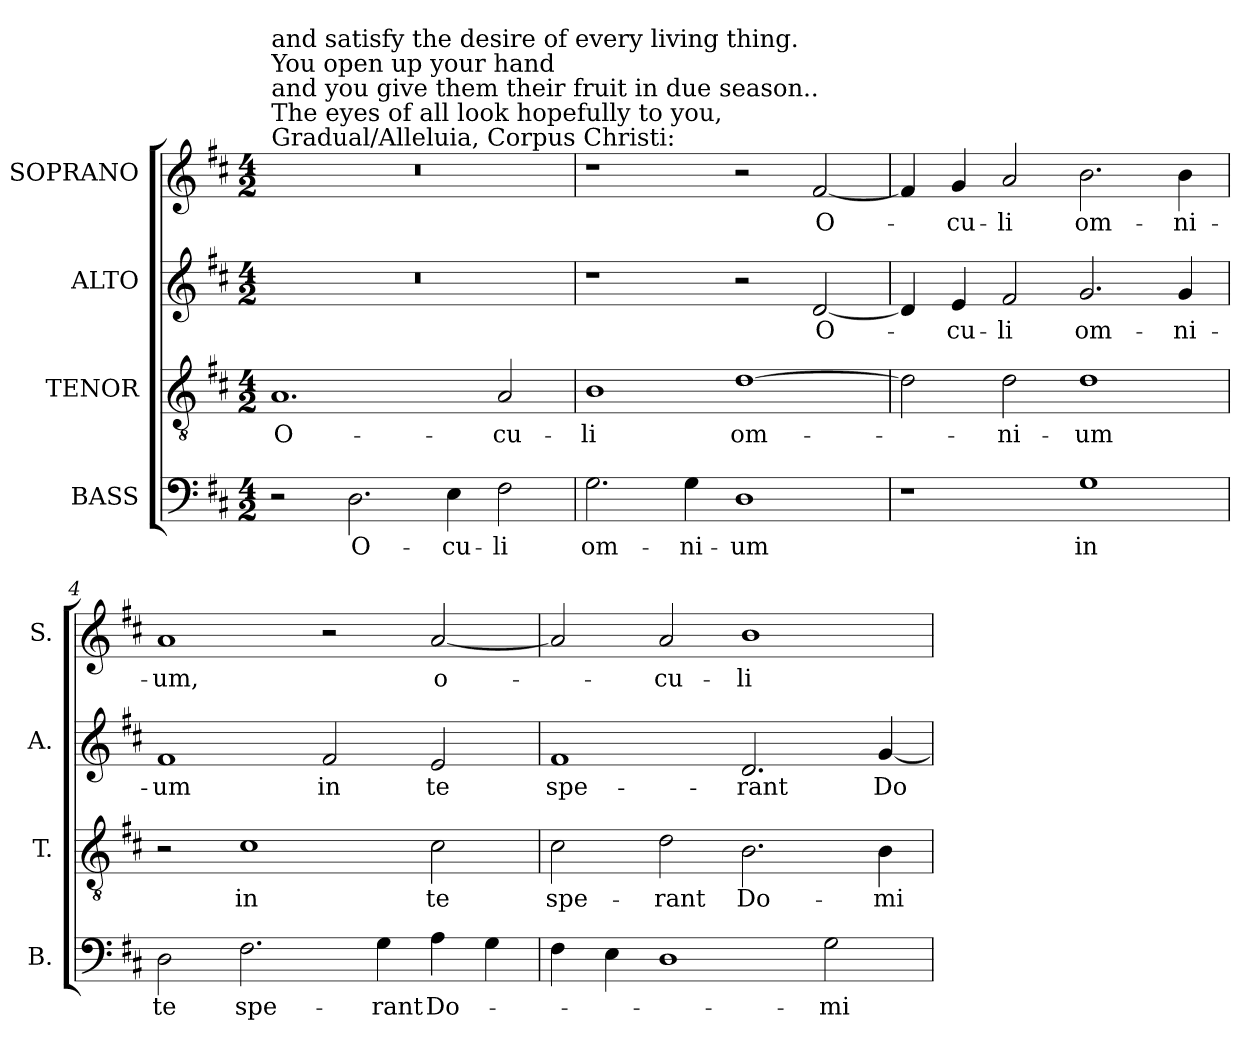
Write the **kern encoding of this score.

**kern	**text	**kern	**text	**kern	**text	**kern	**text
*part4	*part4	*part3	*part3	*part2	*part2	*part1	*part1
*staff4	*staff4	*staff3	*staff3	*staff2	*staff2	*staff1	*staff1
*I"BASS	*	*I"TENOR	*	*I"ALTO	*	*I"SOPRANO	*
*I'B.	*	*I'T.	*	*I'A.	*	*I'S.	*
!!LO:PB:g=z
*clefF4	*	*clefGv2	*	*clefG2	*	*clefG2	*
*	*	*ITrd7c12	*	*	*	*	*
*k[f#c#]	*	*k[f#c#]	*	*k[f#c#]	*	*k[f#c#]	*
*D:	*	*D:	*	*D:	*	*D:	*
*M4/2	*	*M4/2	*	*M4/2	*	*M4/2	*
*MM176	*	*MM176	*	*MM176	*	*MM176	*
=1	=1	=1	=1	=1	=1	=1	=1
!	!	!	!	!	!	!LO:TX:a:t=Gradual/Alleluia, Corpus Christi&colon;	!
!	!	!	!	!	!	!LO:TX:t=The eyes of all look hopefully to you,	!
!	!	!	!	!	!	!LO:TX:t=and you give them their fruit in due season..	!
!	!	!	!	!	!	!LO:TX:t=You open up your hand	!
!	!	!	!	!	!	!LO:TX:t=and satisfy the desire of every living thing.	!
!	!	!	!LO:LY:b:color=#000000	!LO:N:vis=1	!	!LO:N:vis=1	!
2r	.	1.AAi	O-	0r	.	0r	.
!	!LO:LY:b:color=#000000	!	!	!	!	!	!
2.Di\	O-	.	.	.	.	.	.
!	!LO:LY:b:color=#000000	!	!	!	!	!	!
4Ei\	-cu-	.	.	.	.	.	.
!	!LO:LY:b:color=#000000	!	!	!	!	!	!
!	!	!	!LO:LY:b:color=#000000	!	!	!	!
2F#i\	-li	2AAi/	-cu-	.	.	.	.
=2	=2	=2	=2	=2	=2	=2	=2
!	!LO:LY:b:color=#000000	!	!	!	!	!	!
!	!	!	!LO:LY:b:color=#000000	!	!	!	!
2.Gi\	om-	1BBi	-li	1r	.	1r	.
!	!LO:LY:b:color=#000000	!	!	!	!	!	!
4Gi\	-ni-	.	.	.	.	.	.
!	!LO:LY:b:color=#000000	!	!	!	!	!	!
!	!	!	!LO:LY:b:color=#000000	!	!	!	!
1Di	-um	[1Di	om-	2r	.	2r	.
!	!	!	!	!	!LO:LY:b:color=#000000	!	!
!	!	!	!	!	!	!	!LO:LY:b:color=#000000
.	.	.	.	[2di/	O-	[2f#i/	O-
=3	=3	=3	=3	=3	=3	=3	=3
1r	.	2Di\]	.	4di/]	.	4f#i/]	.
!	!	!	!	!	!LO:LY:b:color=#000000	!	!
!	!	!	!	!	!	!	!LO:LY:b:color=#000000
.	.	.	.	4ei/	-cu-	4gi/	-cu-
!	!	!	!LO:LY:b:color=#000000	!	!	!	!
!	!	!	!	!	!LO:LY:b:color=#000000	!	!
!	!	!	!	!	!	!	!LO:LY:b:color=#000000
.	.	2Di\	-ni-	2f#i/	-li	2ai/	-li
!	!LO:LY:b:color=#000000	!	!	!	!	!	!
!	!	!	!LO:LY:b:color=#000000	!	!	!	!
!	!	!	!	!	!LO:LY:b:color=#000000	!	!
!	!	!	!	!	!	!	!LO:LY:b:color=#000000
1Gi	in	1Di	-um	2.gi/	om-	2.bi\	om-
!	!	!	!	!	!LO:LY:b:color=#000000	!	!
!	!	!	!	!	!	!	!LO:LY:b:color=#000000
.	.	.	.	4gi/	-ni-	4bi\	-ni-
=4	=4	=4	=4	=4	=4	=4	=4
!	!LO:LY:b:color=#000000	!	!	!	!	!	!
!	!	!	!	!	!LO:LY:b:color=#000000	!	!
!	!	!	!	!	!	!	!LO:LY:b:color=#000000
2Di\	te	2r	.	1f#i	-um	1ai	-um,
!	!LO:LY:b:color=#000000	!	!	!	!	!	!
!	!	!	!LO:LY:b:color=#000000	!	!	!	!
2.F#i\	spe-	1C#i	in	.	.	.	.
!	!	!	!	!	!LO:LY:b:color=#000000	!	!
.	.	.	.	2f#i/	in	2r	.
!	!LO:LY:b:color=#000000	!	!	!	!	!	!
4Gi\	-rant	.	.	.	.	.	.
!	!LO:LY:b:color=#000000	!	!	!	!	!	!
!	!	!	!LO:LY:b:color=#000000	!	!	!	!
!	!	!	!	!	!LO:LY:b:color=#000000	!	!
!	!	!	!	!	!	!	!LO:LY:b:color=#000000
4Ai\	Do-	2C#i\	te	2ei/	te	[2ai/	o-
4Gi\	.	.	.	.	.	.	.
=5	=5	=5	=5	=5	=5	=5	=5
!	!	!	!LO:LY:b:color=#000000	!	!	!	!
!	!	!	!	!	!LO:LY:b:color=#000000	!	!
4F#i\	.	2C#i\	spe-	1f#i	spe-	2ai/]	.
4Ei\	.	.	.	.	.	.	.
!	!	!	!LO:LY:b:color=#000000	!	!	!	!
!	!	!	!	!	!	!	!LO:LY:b:color=#000000
1Di	.	2Di\	-rant	.	.	2ai/	-cu-
!	!	!	!LO:LY:b:color=#000000	!	!	!	!
!	!	!	!	!	!LO:LY:b:color=#000000	!	!
!	!	!	!	!	!	!	!LO:LY:b:color=#000000
.	.	2.BBi\	Do-	2.di/	-rant	1bi	-li
!	!LO:LY:b:color=#000000	!	!	!	!	!	!
2Gi\	-mi-	.	.	.	.	.	.
!	!	!	!LO:LY:b:color=#000000	!	!	!	!
!	!	!	!	!	!LO:LY:b:color=#000000	!	!
.	.	4BBi\	-mi-	[4gi/	Do-	.	.
=	=	=	=	=	=	=	=
*-	*-	*-	*-	*-	*-	*-	*-
